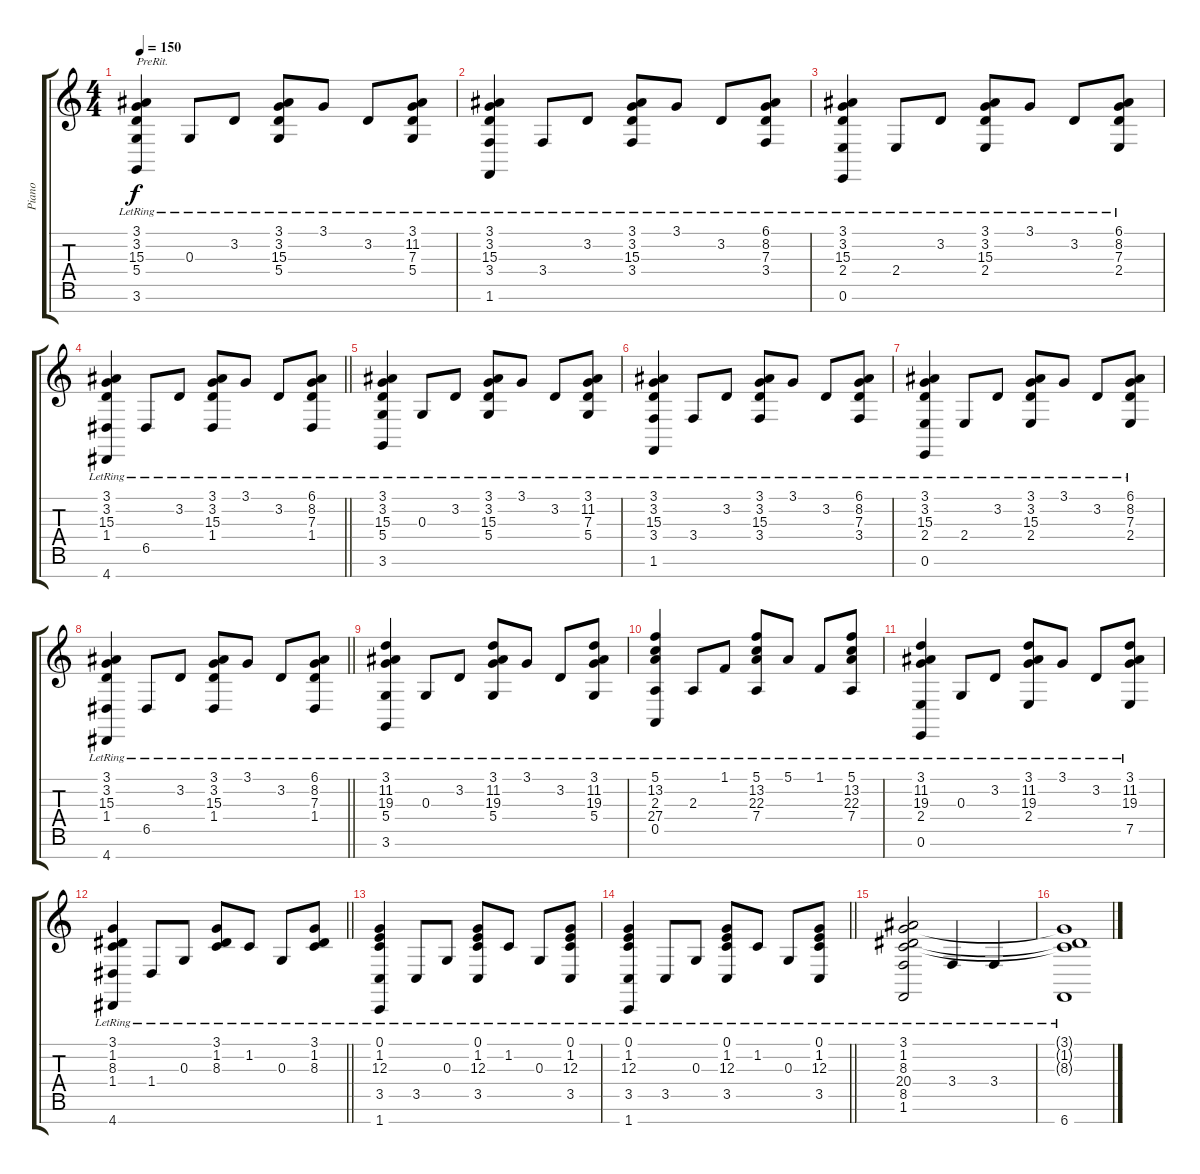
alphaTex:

\track ("Piano" "Piano") {instrument acousticgrandpiano}
\staff {score tabs}
\tuning (E4 B3 G3 D3 A2 E2 B1) {hide}
\ts (4 4)
\tempo 150
\clef g2
\ks c
(3.1{lr} 3.2{lr} 15.3{lr} 5.4 3.6).4{txt "PreRit." dy f} 0.3{lr}.8 3.2{lr}.8 (3.1{lr} 3.2{lr} 15.3{lr} 5.4).8 3.1{lr}.8 3.2{lr}.8 (3.1{lr} 11.2{lr} 7.3{lr} 5.4).8 |
(3.1{lr} 3.2{lr} 15.3{lr} 3.4{lr} 1.6{lr}).4 3.4{lr}.8 3.2{lr}.8 (3.1{lr} 3.2{lr} 15.3{lr} 3.4{lr}).8 3.1{lr}.8 3.2{lr}.8 (6.1{lr} 8.2{lr} 7.3{lr} 3.4{lr}).8 |
(3.1{lr} 3.2{lr} 15.3{lr} 2.4{lr} 0.6{lr}).4 2.4{lr}.8 3.2{lr}.8 (3.1{lr} 3.2{lr} 15.3{lr} 2.4{lr}).8 3.1{lr}.8 3.2{lr}.8 (6.1{lr} 8.2{lr} 7.3{lr} 2.4{lr}).8 |
\barLineRight lightlight
(3.1{lr} 3.2{lr} 15.3{lr} 1.4{lr} 4.7{lr}).4 6.5{lr}.8 3.2{lr}.8 (3.1{lr} 3.2{lr} 15.3{lr} 1.4{lr}).8 3.1{lr}.8 3.2{lr}.8 (6.1{lr} 8.2{lr} 7.3{lr} 1.4{lr}).8 |
(3.1{lr} 3.2{lr} 15.3{lr} 5.4 3.6).4 0.3{lr}.8 3.2{lr}.8 (3.1{lr} 3.2{lr} 15.3{lr} 5.4).8 3.1{lr}.8 3.2{lr}.8 (3.1{lr} 11.2{lr} 7.3{lr} 5.4).8 |
(3.1{lr} 3.2{lr} 15.3{lr} 3.4{lr} 1.6{lr}).4 3.4{lr}.8 3.2{lr}.8 (3.1{lr} 3.2{lr} 15.3{lr} 3.4{lr}).8 3.1{lr}.8 3.2{lr}.8 (6.1{lr} 8.2{lr} 7.3{lr} 3.4{lr}).8 |
(3.1{lr} 3.2{lr} 15.3{lr} 2.4{lr} 0.6{lr}).4 2.4{lr}.8 3.2{lr}.8 (3.1{lr} 3.2{lr} 15.3{lr} 2.4{lr}).8 3.1{lr}.8 3.2{lr}.8 (6.1{lr} 8.2{lr} 7.3{lr} 2.4{lr}).8 |
\barLineRight lightlight
(3.1{lr} 3.2{lr} 15.3{lr} 1.4{lr} 4.7{lr}).4 6.5{lr}.8 3.2{lr}.8 (3.1{lr} 3.2{lr} 15.3{lr} 1.4{lr}).8 3.1{lr}.8 3.2{lr}.8 (6.1{lr} 8.2{lr} 7.3{lr} 1.4{lr}).8 |
(3.1{lr} 11.2{lr} 19.3{lr} 5.4{lr} 3.6{lr}).4 0.3{lr}.8 3.2{lr}.8 (3.1{lr} 11.2{lr} 19.3{lr} 5.4{lr}).8 3.1{lr}.8 3.2{lr}.8 (3.1{lr} 11.2{lr} 19.3{lr} 5.4{lr}).8 |
(5.1{lr} 13.2{lr} 2.3{lr} 27.4{lr} 0.5{lr}).4 2.3{lr}.8 1.1{lr}.8 (5.1{lr} 13.2{lr} 22.3{lr} 7.4{lr}).8 5.1{lr}.8 1.1{lr}.8 (5.1{lr} 13.2{lr} 22.3{lr} 7.4{lr}).8 |
(3.1{lr} 11.2{lr} 19.3{lr} 2.4{lr} 0.6{lr}).4 0.3{lr}.8 3.2{lr}.8 (3.1{lr} 11.2{lr} 19.3{lr} 2.4{lr}).8 3.1{lr}.8 3.2{lr}.8 (3.1{lr} 11.2{lr} 19.3{lr} 7.5{lr}).8 |
\barLineRight lightlight
(3.1{lr} 1.2{lr} 8.3{lr} 1.4{lr} 4.7{lr}).4 1.4{lr}.8 0.3{lr}.8 (3.1{lr} 1.2{lr} 8.3{lr}).8 1.2{lr}.8 0.3{lr}.8 (3.1{lr} 1.2{lr} 8.3{lr}).8 |
(0.1{lr} 1.2{lr} 12.3{lr} 3.5{lr} 1.7{lr}).4 3.5{lr}.8 0.3{lr}.8 (0.1{lr} 1.2{lr} 12.3{lr} 3.5{lr}).8 1.2{lr}.8 0.3{lr}.8 (0.1{lr} 1.2{lr} 12.3{lr} 3.5{lr}).8 |
\barLineRight lightlight
(0.1{lr} 1.2{lr} 12.3{lr} 3.5{lr} 1.7{lr}).4 3.5{lr}.8 0.3{lr}.8 (0.1{lr} 1.2{lr} 12.3{lr} 3.5{lr}).8 1.2{lr}.8 0.3{lr}.8 (0.1{lr} 1.2{lr} 12.3{lr} 3.5{lr}).8 |
(3.1{lr} 1.2{lr} 8.3{lr} 20.4{lr} 8.5{lr} 1.6{lr}).2 3.4{lr}.4 3.4{lr}.4 |
(3.1{t} 1.2{t} 8.3{t} 6.7{lr}).1
